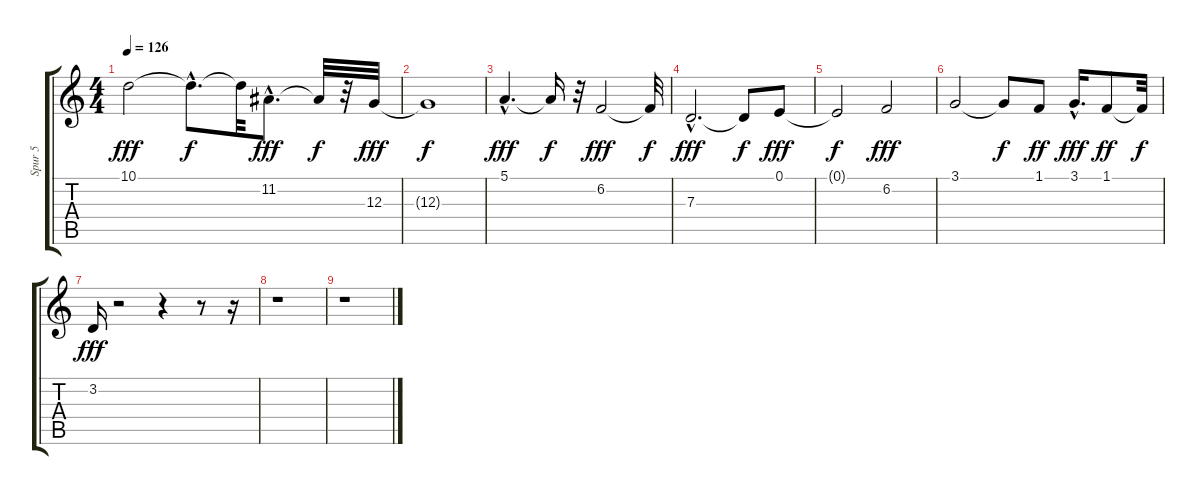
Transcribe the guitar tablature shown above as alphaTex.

\track ("Spur 5" "Spur 5") {instrument stringensemble1}
\staff {score tabs}
\tuning (E4 B3 G3 D3 A2 E2) {hide}
\ts (4 4)
\tempo 126
\clef g2
\ks c
10.1.2{dy fff} 10.1{hac t}.8{d dy f} 10.1{t}.32 11.2{hac}.8{d dy fff} 11.2{t}.32{dy f} r.32 12.3.32{dy fff} |
12.3{t}.1{dy f} |
5.1{hac}.4{d dy fff} 5.1{t}.16{dy f} r.32 6.2.2{dy fff} 6.2{t}.32{dy f} |
7.3{hac}.2{d dy fff} 7.3{t}.8{dy f} 0.1.8{dy fff} |
0.1{t}.2{dy f} 6.2.2{dy fff} |
3.1.2 3.1{t}.8{dy f} 1.1.8{dy ff} 3.1{hac}.16{d dy fff} 1.1.8{dy ff} 1.1{t}.32{dy f} |
3.2.16{dy fff} r.2 r.4 r.8 r.16 |
r.1 |
r.1
